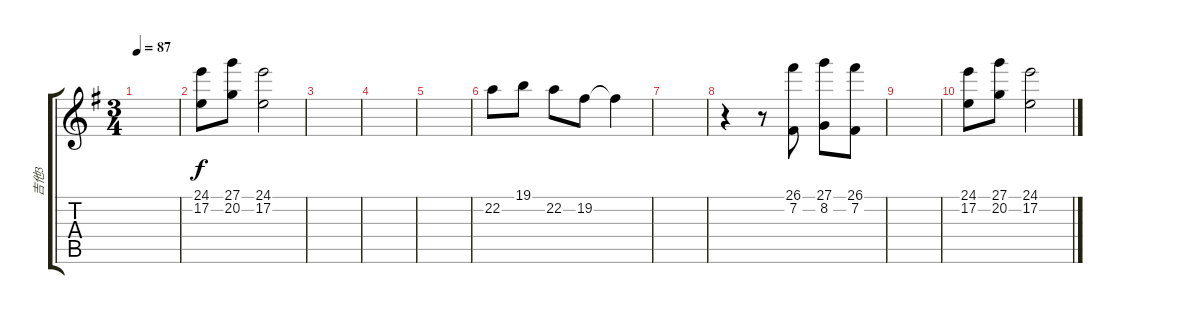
\track ("吉他3" "吉他3") {instrument acousticgrandpiano}
\staff {score tabs}
\tuning (E4 B3 G3 D3 A2 E2) {hide}
\ts (3 4)
\tempo 87
\clef g2
\ks g
|
(24.1 17.2).8 (27.1 20.2).8 (24.1 17.2).2 |
|
|
|
22.2.8 19.1.8 22.2.8 19.2.8 19.2{t}.4 |
|
r.4 r.8 (26.1 7.2).8 (27.1 8.2).8 (26.1 7.2).8 |
|
(24.1 17.2).8 (27.1 20.2).8 (24.1 17.2).2
